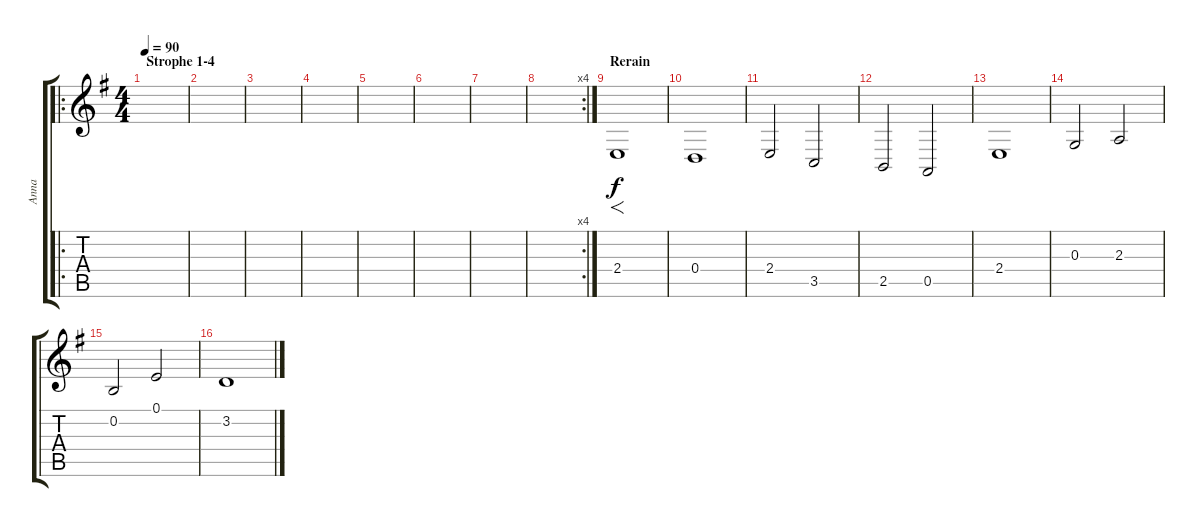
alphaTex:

\track ("Anna" "Anna") {instrument violin}
\staff {score tabs}
\tuning (E4 B3 G3 D3 A2 E2) {hide}
\ro
\ts (4 4)
\section ("" "Strophe 1-4")
\tempo 90
\clef g2
\ks g
|
|
|
|
|
|
|
\rc 4
|
\section ("" "Rerain")
2.4.1{f} |
0.4.1 |
2.4.2 3.5.2 |
2.5.2 0.5.2 |
2.4.1 |
0.3.2 2.3.2 |
0.2.2 0.1.2 |
3.2.1
